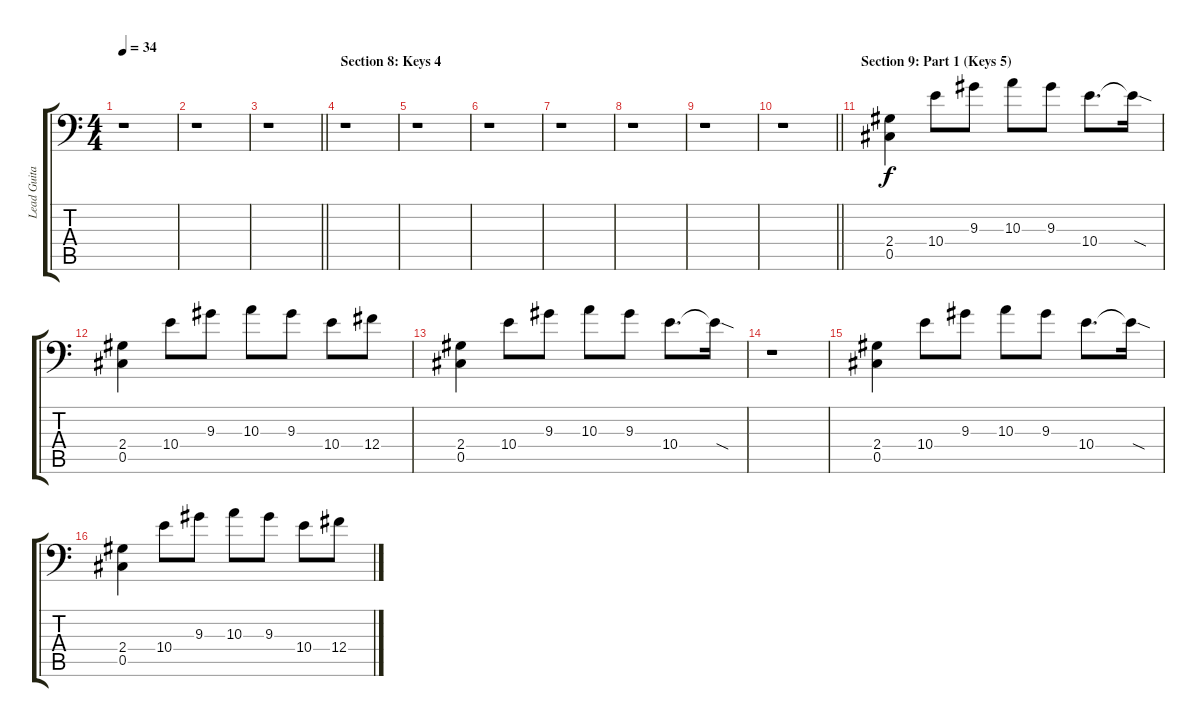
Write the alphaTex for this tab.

\track ("Lead Guitar 2 (Distortion)" "Lead Guita") {instrument overdrivenguitar}
\staff {score tabs}
\tuning (Ab3 Eb3 B2 Gb2 Db2 Ab1) {hide}
\ts (4 4)
\tempo 34
\clef f4
\ks c
r.1{dy f} |
r.1 |
\barLineRight lightlight
r.1 |
\section ("" "Section 8: Keys 4")
r.1 |
r.1 |
r.1 |
r.1 |
r.1 |
r.1 |
\barLineRight lightlight
r.1 |
\section ("" "Section 9: Part 1 (Keys 5)")
(2.4 0.5).4 10.4.8 9.3.8 10.3.8 9.3.8 10.4.8{d} 10.4{sod t}.16 |
(2.4 0.5).4 10.4.8 9.3.8 10.3.8 9.3.8 10.4.8 12.4.8 |
(2.4 0.5).4 10.4.8 9.3.8 10.3.8 9.3.8 10.4.8{d} 10.4{sod t}.16 |
r.1 |
(2.4 0.5).4 10.4.8 9.3.8 10.3.8 9.3.8 10.4.8{d} 10.4{sod t}.16 |
(2.4 0.5).4 10.4.8 9.3.8 10.3.8 9.3.8 10.4.8 12.4.8
